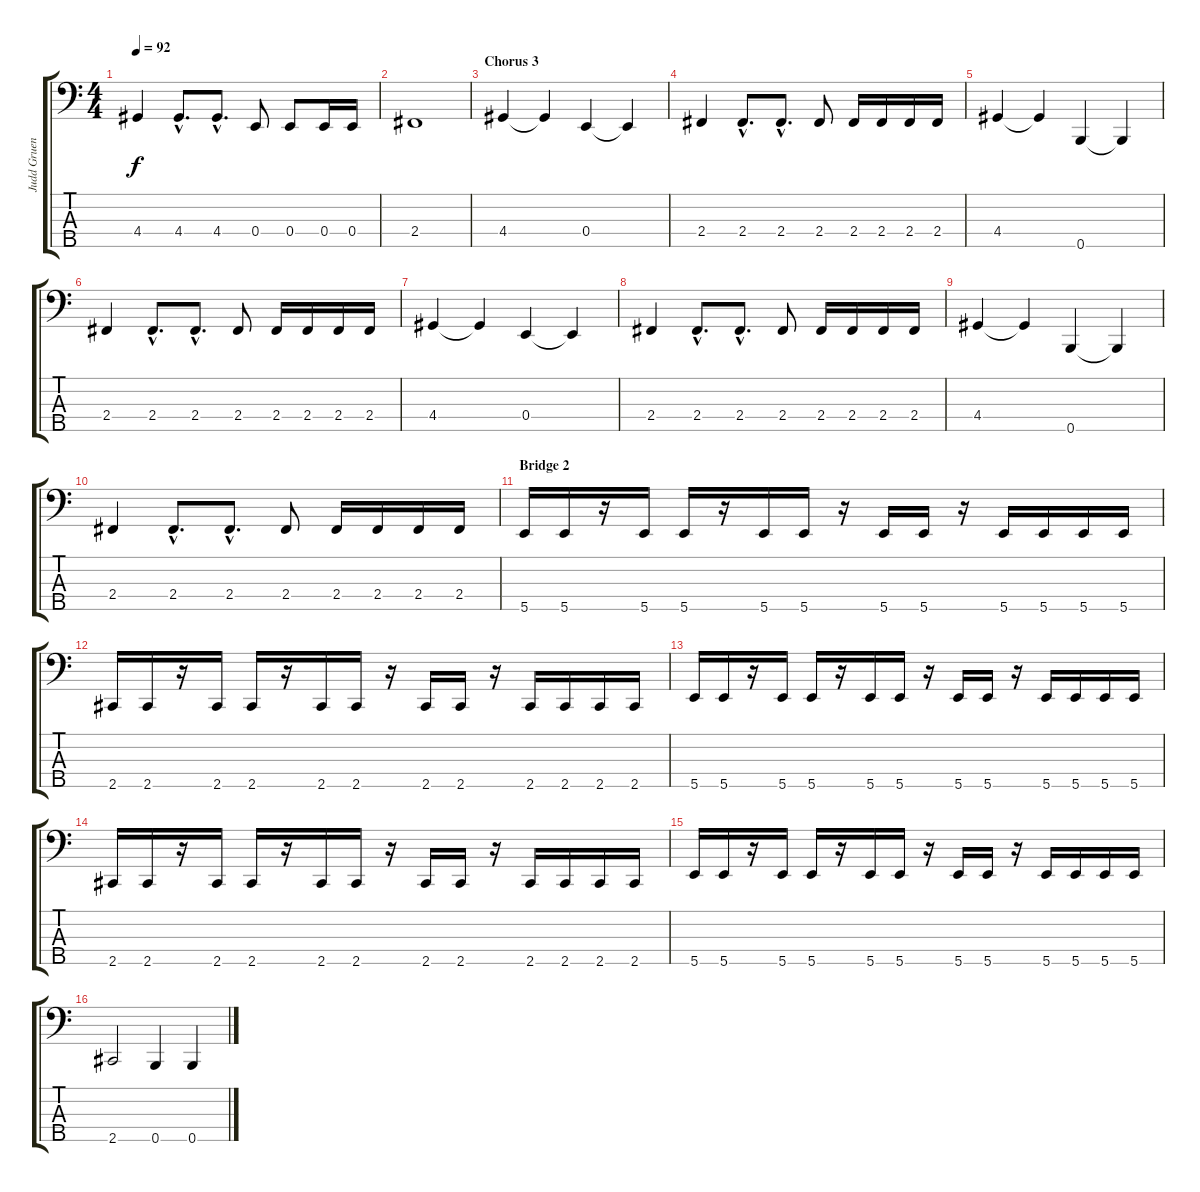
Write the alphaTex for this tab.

\track ("Judd Gruenbaum (Bass)" "Judd Gruen") {instrument electricbasspick}
\staff {score tabs}
\tuning (G2 D2 A1 E1 B0) {hide}
\ts (4 4)
\tempo 92
\clef f4
\ks c
4.4.4{dy f} 4.4{hac}.8{d} 4.4{hac}.8{d} 0.4.8 0.4.8 0.4.16 0.4.16 |
2.4.1 |
\section ("" "Chorus 3")
4.4.4 4.4{t}.4 0.4.4 0.4{t}.4 |
2.4.4 2.4{hac}.8{d} 2.4{hac}.8{d} 2.4.8 2.4.16 2.4.16 2.4.16 2.4.16 |
4.4.4 4.4{t}.4 0.5.4 0.5{t}.4 |
2.4.4 2.4{hac}.8{d} 2.4{hac}.8{d} 2.4.8 2.4.16 2.4.16 2.4.16 2.4.16 |
4.4.4 4.4{t}.4 0.4.4 0.4{t}.4 |
2.4.4 2.4{hac}.8{d} 2.4{hac}.8{d} 2.4.8 2.4.16 2.4.16 2.4.16 2.4.16 |
4.4.4 4.4{t}.4 0.5.4 0.5{t}.4 |
2.4.4 2.4{hac}.8{d} 2.4{hac}.8{d} 2.4.8 2.4.16 2.4.16 2.4.16 2.4.16 |
\section ("" "Bridge 2")
5.5.16 5.5.16 r.16 5.5.16 5.5.16 r.16 5.5.16 5.5.16 r.16 5.5.16 5.5.16 r.16 5.5.16 5.5.16 5.5.16 5.5.16 |
2.5.16 2.5.16 r.16 2.5.16 2.5.16 r.16 2.5.16 2.5.16 r.16 2.5.16 2.5.16 r.16 2.5.16 2.5.16 2.5.16 2.5.16 |
5.5.16 5.5.16 r.16 5.5.16 5.5.16 r.16 5.5.16 5.5.16 r.16 5.5.16 5.5.16 r.16 5.5.16 5.5.16 5.5.16 5.5.16 |
2.5.16 2.5.16 r.16 2.5.16 2.5.16 r.16 2.5.16 2.5.16 r.16 2.5.16 2.5.16 r.16 2.5.16 2.5.16 2.5.16 2.5.16 |
5.5.16 5.5.16 r.16 5.5.16 5.5.16 r.16 5.5.16 5.5.16 r.16 5.5.16 5.5.16 r.16 5.5.16 5.5.16 5.5.16 5.5.16 |
2.5.2 0.5.4 0.5.4
